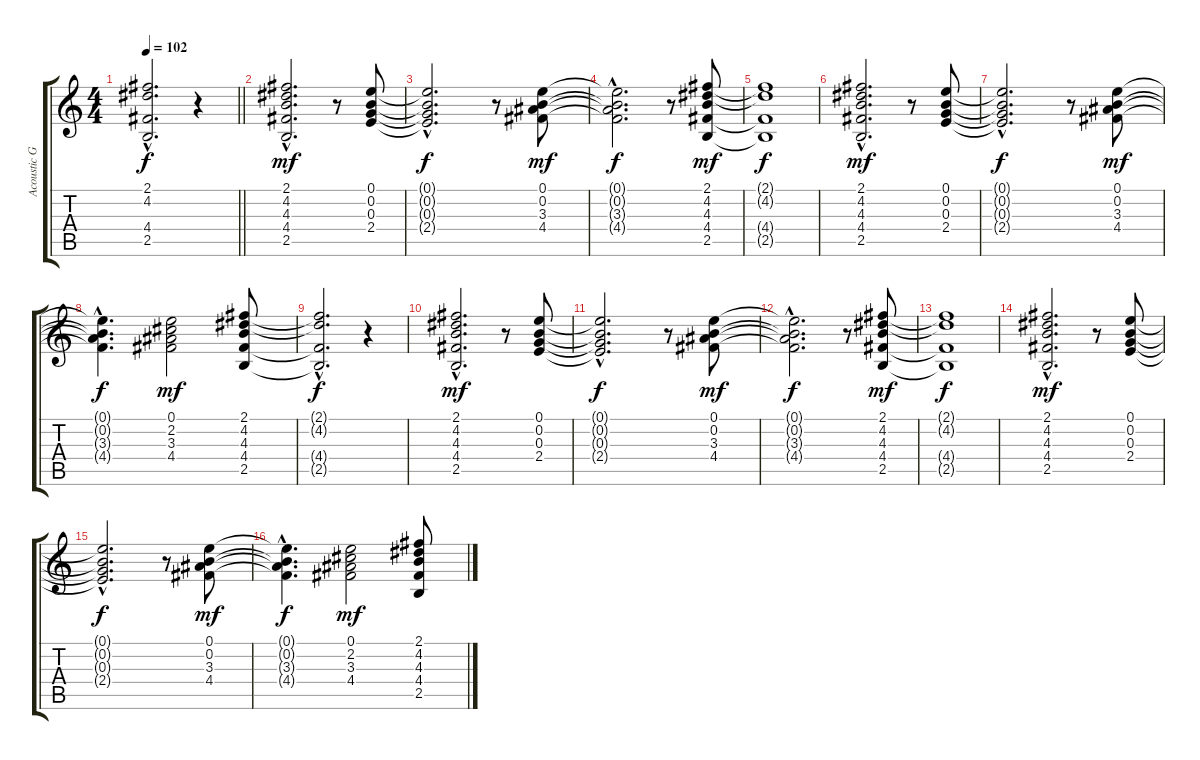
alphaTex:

\track ("Acoustic Guitar III" "Acoustic G") {instrument electricguitarclean}
\staff {score tabs}
\tuning (E4 B3 G3 D3 A2 E2) {hide}
\ts (4 4)
\tempo 102
\clef g2
\barLineRight lightlight
\ks c
(2.1{hac t} 4.2{hac t} 4.4{hac t} 2.5{hac t}).2{d dy f} r.4 |
(2.1{hac} 4.2{hac} 4.3{hac} 4.4{hac} 2.5{hac}).2{d dy mf} r.8 (0.1 0.2 0.3 2.4).8 |
(0.1{hac t} 0.2{hac t} 0.3{hac t} 2.4{hac t}).2{d dy f} r.8 (0.1 0.2 3.3 4.4).8{dy mf} |
(0.1{hac t} 0.2{hac t} 3.3{hac t} 4.4{hac t}).2{d dy f} r.8 (2.1 4.2 4.3 4.4 2.5).8{dy mf} |
(2.1{t} 4.2{t} 4.4{t} 2.5{t}).1{dy f} |
(2.1{hac} 4.2{hac} 4.3{hac} 4.4{hac} 2.5{hac}).2{d dy mf} r.8 (0.1 0.2 0.3 2.4).8 |
(0.1{hac t} 0.2{hac t} 0.3{hac t} 2.4{hac t}).2{d dy f} r.8 (0.1 0.2 3.3 4.4).8{dy mf} |
(0.1{hac t} 0.2{hac t} 3.3{hac t} 4.4{hac t}).4{d dy f} (0.1 2.2 3.3 4.4).2{dy mf} (2.1 4.2 4.3 4.4 2.5).8 |
(2.1{hac t} 4.2{hac t} 4.4{hac t} 2.5{hac t}).2{d dy f} r.4 |
(2.1{hac} 4.2{hac} 4.3{hac} 4.4{hac} 2.5{hac}).2{d dy mf} r.8 (0.1 0.2 0.3 2.4).8 |
(0.1{hac t} 0.2{hac t} 0.3{hac t} 2.4{hac t}).2{d dy f} r.8 (0.1 0.2 3.3 4.4).8{dy mf} |
(0.1{hac t} 0.2{hac t} 3.3{hac t} 4.4{hac t}).2{d dy f} r.8 (2.1 4.2 4.3 4.4 2.5).8{dy mf} |
(2.1{t} 4.2{t} 4.4{t} 2.5{t}).1{dy f} |
(2.1{hac} 4.2{hac} 4.3{hac} 4.4{hac} 2.5{hac}).2{d dy mf} r.8 (0.1 0.2 0.3 2.4).8 |
(0.1{hac t} 0.2{hac t} 0.3{hac t} 2.4{hac t}).2{d dy f} r.8 (0.1 0.2 3.3 4.4).8{dy mf} |
(0.1{hac t} 0.2{hac t} 3.3{hac t} 4.4{hac t}).4{d dy f} (0.1 2.2 3.3 4.4).2{dy mf} (2.1 4.2 4.3 4.4 2.5).8
